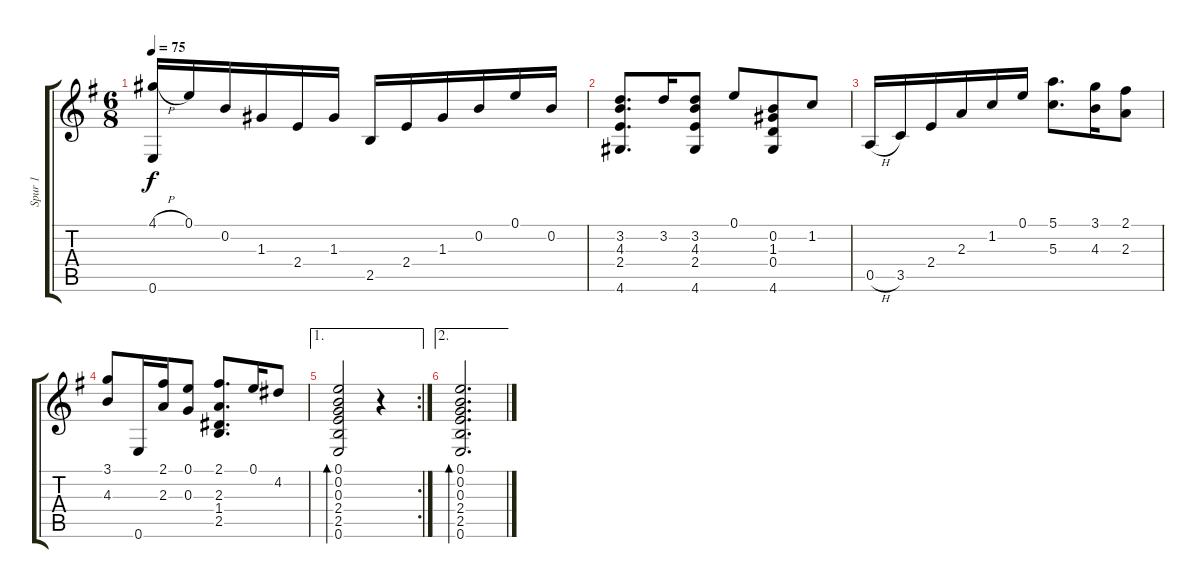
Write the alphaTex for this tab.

\track ("Spur 1" "Spur 1") {instrument acousticguitarsteel}
\staff {score tabs}
\tuning (E4 B3 G3 D3 A2 E2) {hide}
\ts (6 8)
\tempo 75
\clef g2
\ks eminor
(4.1{h} 0.6).16{dy f} 0.1.16 0.2.16 1.3.16 2.4.16 1.3.16 2.5.16 2.4.16 1.3.16 0.2.16 0.1.16 0.2.16 |
(3.2 4.3 2.4 4.6).8{d} 3.2.16 (3.2 4.3 2.4 4.6).8 0.1.8 (0.2 1.3 0.4 4.6).8 1.2.8 |
0.5{h}.16 3.5.16 2.4.16 2.3.16 1.2.16 0.1.16 (5.1 5.3).8{d} (3.1 4.3).16 (2.1 2.3).8 |
(3.1 4.3).8 0.6.16 (2.1 2.3).16 (0.1 0.3).8 (2.1 2.3 1.4 2.5).8{d} 0.1.16 4.2.8 |
\ae 1
\rc 2
(0.1 0.2 0.3 2.4 2.5 0.6).2{bd 240} r.4 |
\ae 2
(0.1 0.2 0.3 2.4 2.5 0.6).2{d bd 240}
